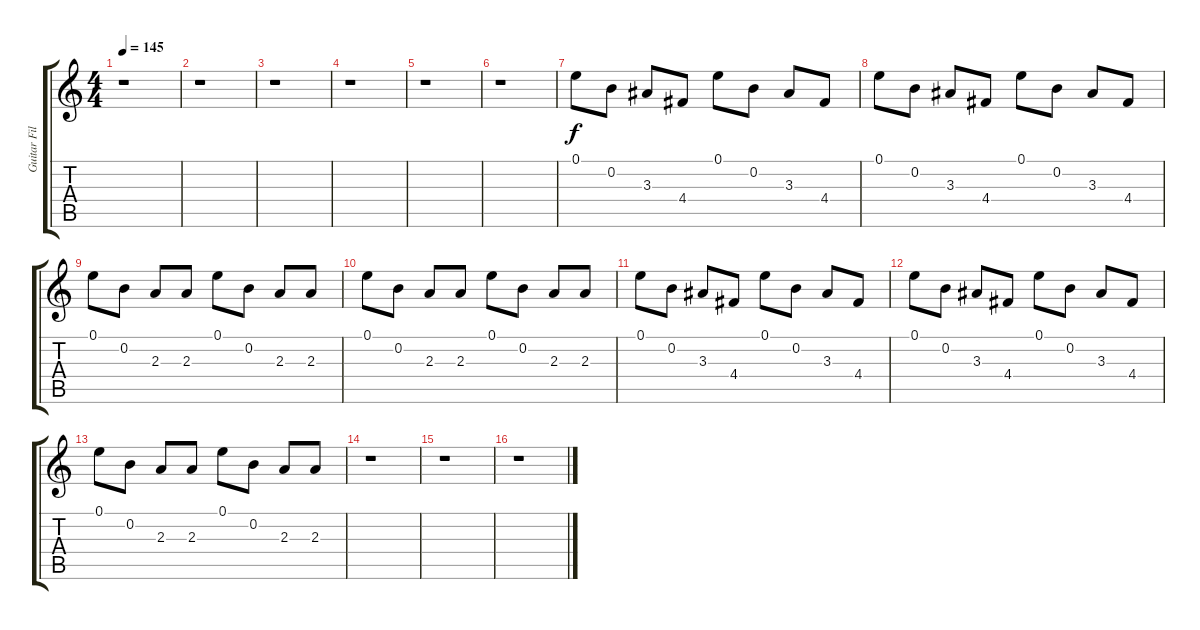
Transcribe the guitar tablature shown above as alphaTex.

\track ("Guitar Fills" "Guitar Fil") {instrument distortionguitar}
\staff {score tabs}
\tuning (E4 B3 G3 D3 A2 E2) {hide}
\ts (4 4)
\tempo 145
\clef g2
\ks c
r.1{dy f} |
r.1 |
r.1 |
r.1 |
r.1 |
r.1 |
0.1.8 0.2.8 3.3.8 4.4.8 0.1.8 0.2.8 3.3.8 4.4.8 |
0.1.8 0.2.8 3.3.8 4.4.8 0.1.8 0.2.8 3.3.8 4.4.8 |
0.1.8 0.2.8 2.3.8 2.3.8 0.1.8 0.2.8 2.3.8 2.3.8 |
0.1.8 0.2.8 2.3.8 2.3.8 0.1.8 0.2.8 2.3.8 2.3.8 |
0.1.8 0.2.8 3.3.8 4.4.8 0.1.8 0.2.8 3.3.8 4.4.8 |
0.1.8 0.2.8 3.3.8 4.4.8 0.1.8 0.2.8 3.3.8 4.4.8 |
0.1.8 0.2.8 2.3.8 2.3.8 0.1.8 0.2.8 2.3.8 2.3.8 |
r.1 |
r.1 |
r.1
